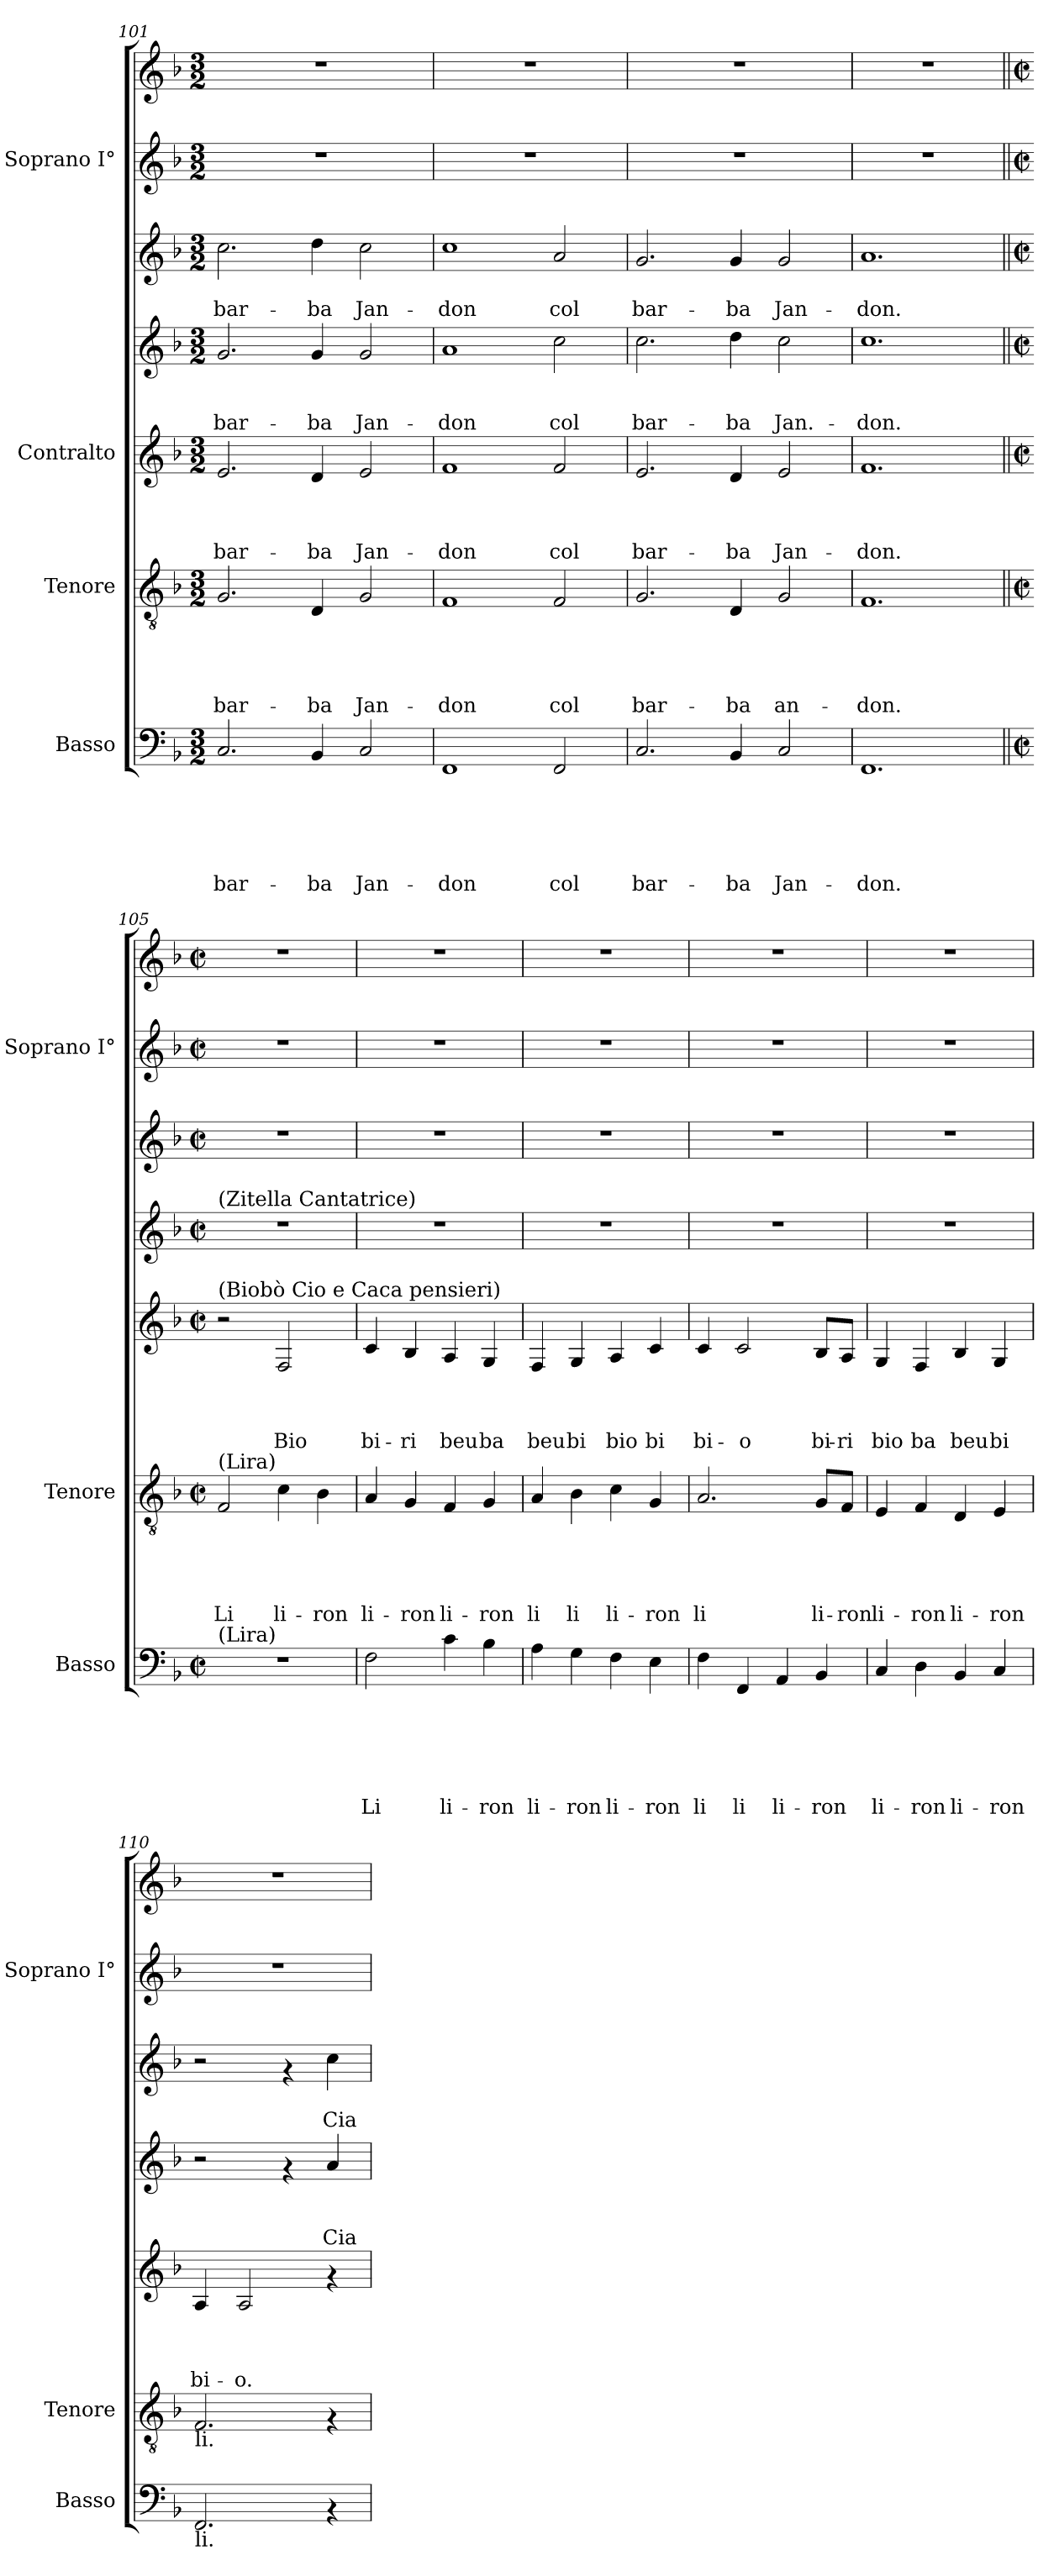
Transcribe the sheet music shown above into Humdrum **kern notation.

**kern	**text	**text	**text	**text	**text	**text	**kern	**text	**text	**text	**text	**text	**kern	**text	**text	**text	**text	**kern	**text	**text	**text	**kern	**text	**text	**kern	**kern
*part6	*part6	*part6	*part6	*part6	*part6	*part6	*part5	*part5	*part5	*part5	*part5	*part5	*part4	*part4	*part4	*part4	*part4	*part3	*part3	*part3	*part3	*part2	*part2	*part2	*part1	*part1
*staff7	*staff7	*staff7	*staff7	*staff7	*staff7	*staff7	*staff6	*staff6	*staff6	*staff6	*staff6	*staff6	*staff5	*staff5	*staff5	*staff5	*staff5	*staff4	*staff4	*staff4	*staff4	*staff3	*staff3	*staff3	*staff2	*staff1
*I"Basso	*	*	*	*	*	*	*I"Tenore	*	*	*	*	*	*I"Contralto	*	*	*	*	*	*	*	*	*	*	*	*I"Soprano I°	*
*I'Basso	*	*	*	*	*	*	*I'Tenore	*	*	*	*	*	*	*	*	*	*	*	*	*	*	*	*	*	*I'Soprano I°	*
*clefF4	*	*	*	*	*	*	*clefGv2	*	*	*	*	*	*clefG2	*	*	*	*	*clefG2	*	*	*	*clefG2	*	*	*clefG2	*clefG2
*k[b-]	*	*	*	*	*	*	*k[b-]	*	*	*	*	*	*k[b-]	*	*	*	*	*k[b-]	*	*	*	*k[b-]	*	*	*k[b-]	*k[b-]
*F:	*	*	*	*	*	*	*F:	*	*	*	*	*	*F:	*	*	*	*	*F:	*	*	*	*F:	*	*	*F:	*F:
*M3/2	*	*	*	*	*	*	*M3/2	*	*	*	*	*	*M3/2	*	*	*	*	*M3/2	*	*	*	*M3/2	*	*	*M3/2	*M3/2
=101	=101	=101	=101	=101	=101	=101	=101	=101	=101	=101	=101	=101	=101	=101	=101	=101	=101	=101	=101	=101	=101	=101	=101	=101	=101	=101
!	!	!	!	!	!	!LO:LY:b	!	!	!	!	!	!LO:LY:b	!	!	!	!	!LO:LY:b	!	!	!	!LO:LY:b	!	!	!LO:LY:b	!	!
2.C/	.	.	.	.	.	bar-	2.G/	.	.	.	.	bar-	2.e/	.	.	.	bar-	2.g/	.	.	bar-	2.cc\	.	bar-	1.r	1.r
!	!	!	!	!	!	!LO:LY:b	!	!	!	!	!	!LO:LY:b	!	!	!	!	!LO:LY:b	!	!	!	!LO:LY:b	!	!	!LO:LY:b	!	!
4BB-/	.	.	.	.	.	-ba	4D/	.	.	.	.	-ba	4d/	.	.	.	-ba	4g/	.	.	-ba	4dd\	.	-ba	.	.
!	!	!	!	!	!	!LO:LY:b	!	!	!	!	!	!LO:LY:b	!	!	!	!	!LO:LY:b	!	!	!	!LO:LY:b	!	!	!LO:LY:b	!	!
2C/	.	.	.	.	.	Jan-	2G/	.	.	.	.	Jan-	2e/	.	.	.	Jan-	2g/	.	.	Jan-	2cc\	.	Jan-	.	.
=102	=102	=102	=102	=102	=102	=102	=102	=102	=102	=102	=102	=102	=102	=102	=102	=102	=102	=102	=102	=102	=102	=102	=102	=102	=102	=102
!	!	!	!	!	!	!LO:LY:b	!	!	!	!	!	!LO:LY:b	!	!	!	!	!LO:LY:b	!	!	!	!LO:LY:b	!	!	!LO:LY:b	!	!
1FF	.	.	.	.	.	-don	1F	.	.	.	.	-don	1f	.	.	.	-don	1a	.	.	-don	1cc	.	-don	1.r	1.r
!	!	!	!	!	!	!LO:LY:b	!	!	!	!	!	!LO:LY:b	!	!	!	!	!LO:LY:b	!	!	!	!LO:LY:b	!	!	!LO:LY:b	!	!
2FF/	.	.	.	.	.	col	2F/	.	.	.	.	col	2f/	.	.	.	col	2cc\	.	.	col	2a/	.	col	.	.
=103	=103	=103	=103	=103	=103	=103	=103	=103	=103	=103	=103	=103	=103	=103	=103	=103	=103	=103	=103	=103	=103	=103	=103	=103	=103	=103
!	!	!	!	!	!	!LO:LY:b	!	!	!	!	!	!LO:LY:b	!	!	!	!	!LO:LY:b	!	!	!	!LO:LY:b	!	!	!LO:LY:b	!	!
2.C/	.	.	.	.	.	bar-	2.G/	.	.	.	.	bar-	2.e/	.	.	.	bar-	2.cc\	.	.	bar-	2.g/	.	bar-	1.r	1.r
!	!	!	!	!	!	!LO:LY:b	!	!	!	!	!	!LO:LY:b	!	!	!	!	!LO:LY:b	!	!	!	!LO:LY:b	!	!	!LO:LY:b	!	!
4BB-/	.	.	.	.	.	-ba	4D/	.	.	.	.	-ba	4d/	.	.	.	-ba	4dd\	.	.	-ba	4g/	.	-ba	.	.
!	!	!	!	!	!	!LO:LY:b	!	!	!	!	!	!LO:LY:b	!	!	!	!	!LO:LY:b	!	!	!	!LO:LY:b	!	!	!LO:LY:b	!	!
2C/	.	.	.	.	.	Jan-	2G/	.	.	.	.	an-	2e/	.	.	.	Jan-	2cc\	.	.	Jan.-	2g/	.	Jan-	.	.
=104	=104	=104	=104	=104	=104	=104	=104	=104	=104	=104	=104	=104	=104	=104	=104	=104	=104	=104	=104	=104	=104	=104	=104	=104	=104	=104
!	!	!	!	!	!	!LO:LY:b	!	!	!	!	!	!LO:LY:b	!	!	!	!	!LO:LY:b	!	!	!	!LO:LY:b	!	!	!LO:LY:b	!	!
1.FF	.	.	.	.	.	-don.	1.F	.	.	.	.	-don.	1.f	.	.	.	-don.	1.cc	.	.	-don.	1.a	.	-don.	1.r	1.r
!!LO:PB:g=z
=105||	=105||	=105||	=105||	=105||	=105||	=105||	=105||	=105||	=105||	=105||	=105||	=105||	=105||	=105||	=105||	=105||	=105||	=105||	=105||	=105||	=105||	=105||	=105||	=105||	=105||	=105||
*M2/2	*	*	*	*	*	*	*M2/2	*	*	*	*	*	*M2/2	*	*	*	*	*M2/2	*	*	*	*M2/2	*	*	*M2/2	*M2/2
*met(c|)	*	*	*	*	*	*	*met(c|)	*	*	*	*	*	*met(c|)	*	*	*	*	*met(c|)	*	*	*	*met(c|)	*	*	*met(c|)	*met(c|)
!	!	!	!	!	!	!	!	!	!	!	!	!	!	!	!	!	!	!LO:TX:a:t=(Zitella Cantatrice)	!	!	!	!	!	!	!	!
!	!	!	!	!	!	!	!	!	!	!	!	!	!LO:TX:a:t=(Biobò Cio e Caca pensieri)	!	!	!	!	!	!	!	!	!	!	!	!	!
!	!	!	!	!	!	!	!LO:TX:a:t=(Lira)	!	!	!	!	!	!	!	!	!	!	!	!	!	!	!	!	!	!	!
!LO:TX:a:t=(Lira)	!	!	!	!	!	!	!	!	!	!	!	!	!	!	!	!	!	!	!	!	!	!	!	!	!	!
!	!	!	!	!	!	!	!	!	!	!	!	!LO:LY:b	!	!	!	!	!	!	!	!	!	!	!	!	!	!
1r	.	.	.	.	.	.	2F/	.	.	.	.	Li	2r	.	.	.	.	1r	.	.	.	1r	.	.	1r	1r
!	!	!	!	!	!	!	!	!	!	!	!	!LO:LY:b	!	!	!	!	!LO:LY:b	!	!	!	!	!	!	!	!	!
.	.	.	.	.	.	.	4c\	.	.	.	.	li-	2F/	.	.	.	Bio	.	.	.	.	.	.	.	.	.
!	!	!	!	!	!	!	!	!	!	!	!	!LO:LY:b	!	!	!	!	!	!	!	!	!	!	!	!	!	!
.	.	.	.	.	.	.	4B-\	.	.	.	.	-ron	.	.	.	.	.	.	.	.	.	.	.	.	.	.
=106	=106	=106	=106	=106	=106	=106	=106	=106	=106	=106	=106	=106	=106	=106	=106	=106	=106	=106	=106	=106	=106	=106	=106	=106	=106	=106
!	!	!	!	!	!	!LO:LY:b	!	!	!	!	!	!LO:LY:b	!	!	!	!	!LO:LY:b	!	!	!	!	!	!	!	!	!
2F\	.	.	.	.	.	Li	4A/	.	.	.	.	li-	4c/	.	.	.	bi-	1r	.	.	.	1r	.	.	1r	1r
!	!	!	!	!	!	!	!	!	!	!	!	!LO:LY:b	!	!	!	!	!LO:LY:b	!	!	!	!	!	!	!	!	!
.	.	.	.	.	.	.	4G/	.	.	.	.	-ron	4B-/	.	.	.	-ri	.	.	.	.	.	.	.	.	.
!	!	!	!	!	!	!LO:LY:b	!	!	!	!	!	!LO:LY:b	!	!	!	!	!LO:LY:b	!	!	!	!	!	!	!	!	!
4c\	.	.	.	.	.	li-	4F/	.	.	.	.	li-	4A/	.	.	.	beu	.	.	.	.	.	.	.	.	.
!	!	!	!	!	!	!LO:LY:b	!	!	!	!	!	!LO:LY:b	!	!	!	!	!LO:LY:b	!	!	!	!	!	!	!	!	!
4B-\	.	.	.	.	.	-ron	4G/	.	.	.	.	-ron	4G/	.	.	.	ba	.	.	.	.	.	.	.	.	.
=107	=107	=107	=107	=107	=107	=107	=107	=107	=107	=107	=107	=107	=107	=107	=107	=107	=107	=107	=107	=107	=107	=107	=107	=107	=107	=107
!	!	!	!	!	!	!LO:LY:b	!	!	!	!	!	!LO:LY:b	!	!	!	!	!LO:LY:b	!	!	!	!	!	!	!	!	!
4A\	.	.	.	.	.	li-	4A/	.	.	.	.	li	4F/	.	.	.	beu	1r	.	.	.	1r	.	.	1r	1r
!	!	!	!	!	!	!LO:LY:b	!	!	!	!	!	!LO:LY:b	!	!	!	!	!LO:LY:b	!	!	!	!	!	!	!	!	!
4G\	.	.	.	.	.	-ron	4B-\	.	.	.	.	li	4G/	.	.	.	bi	.	.	.	.	.	.	.	.	.
!	!	!	!	!	!	!LO:LY:b	!	!	!	!	!	!LO:LY:b	!	!	!	!	!LO:LY:b	!	!	!	!	!	!	!	!	!
4F\	.	.	.	.	.	li-	4c\	.	.	.	.	li-	4A/	.	.	.	bio	.	.	.	.	.	.	.	.	.
!	!	!	!	!	!	!LO:LY:b	!	!	!	!	!	!LO:LY:b	!	!	!	!	!LO:LY:b	!	!	!	!	!	!	!	!	!
4E\	.	.	.	.	.	-ron	4G/	.	.	.	.	-ron	4c/	.	.	.	bi	.	.	.	.	.	.	.	.	.
=108	=108	=108	=108	=108	=108	=108	=108	=108	=108	=108	=108	=108	=108	=108	=108	=108	=108	=108	=108	=108	=108	=108	=108	=108	=108	=108
!	!	!	!	!	!	!LO:LY:b	!	!	!	!	!	!LO:LY:b	!	!	!	!	!LO:LY:b	!	!	!	!	!	!	!	!	!
4F\	.	.	.	.	.	li	2.A/	.	.	.	.	li	4c/	.	.	.	bi-	1r	.	.	.	1r	.	.	1r	1r
!	!	!	!	!	!	!LO:LY:b	!	!	!	!	!	!	!	!	!	!	!LO:LY:b	!	!	!	!	!	!	!	!	!
4FF/	.	.	.	.	.	li	.	.	.	.	.	.	2c/	.	.	.	-o	.	.	.	.	.	.	.	.	.
!	!	!	!	!	!	!LO:LY:b	!	!	!	!	!	!	!	!	!	!	!	!	!	!	!	!	!	!	!	!
4AA/	.	.	.	.	.	li-	.	.	.	.	.	.	.	.	.	.	.	.	.	.	.	.	.	.	.	.
!	!	!	!	!	!	!LO:LY:b	!	!	!	!	!	!LO:LY:b	!	!	!	!	!LO:LY:b	!	!	!	!	!	!	!	!	!
4BB-/	.	.	.	.	.	-ron	8G/L	.	.	.	.	li-	8B-/L	.	.	.	bi-	.	.	.	.	.	.	.	.	.
!	!	!	!	!	!	!	!	!	!	!	!	!LO:LY:b	!	!	!	!	!LO:LY:b	!	!	!	!	!	!	!	!	!
.	.	.	.	.	.	.	8F/J	.	.	.	.	-ron	8A/J	.	.	.	-ri	.	.	.	.	.	.	.	.	.
=109	=109	=109	=109	=109	=109	=109	=109	=109	=109	=109	=109	=109	=109	=109	=109	=109	=109	=109	=109	=109	=109	=109	=109	=109	=109	=109
!	!	!	!	!	!	!LO:LY:b	!	!	!	!	!	!LO:LY:b	!	!	!	!	!LO:LY:b	!	!	!	!	!	!	!	!	!
4C/	.	.	.	.	.	li-	4E/	.	.	.	.	li-	4G/	.	.	.	bio	1r	.	.	.	1r	.	.	1r	1r
!	!	!	!	!	!	!LO:LY:b	!	!	!	!	!	!LO:LY:b	!	!	!	!	!LO:LY:b	!	!	!	!	!	!	!	!	!
4D\	.	.	.	.	.	-ron	4F/	.	.	.	.	-ron	4F/	.	.	.	ba	.	.	.	.	.	.	.	.	.
!	!	!	!	!	!	!LO:LY:b	!	!	!	!	!	!LO:LY:b	!	!	!	!	!LO:LY:b	!	!	!	!	!	!	!	!	!
4BB-/	.	.	.	.	.	li-	4D/	.	.	.	.	li-	4B-/	.	.	.	beu	.	.	.	.	.	.	.	.	.
!	!	!	!	!	!	!LO:LY:b	!	!	!	!	!	!LO:LY:b	!	!	!	!	!LO:LY:b	!	!	!	!	!	!	!	!	!
4C/	.	.	.	.	.	-ron	4E/	.	.	.	.	-ron	4G/	.	.	.	bi	.	.	.	.	.	.	.	.	.
!!LO:LB:g=z
=110	=110	=110	=110	=110	=110	=110	=110	=110	=110	=110	=110	=110	=110	=110	=110	=110	=110	=110	=110	=110	=110	=110	=110	=110	=110	=110
!	!	!	!	!	!	!	!LO:TX:b:t=li.	!	!	!	!	!	!	!	!	!	!	!	!	!	!	!	!	!	!	!
!LO:TX:b:t=li.	!	!	!	!	!	!	!	!	!	!	!	!	!	!	!	!	!	!	!	!	!	!	!	!	!	!
!	!	!	!	!	!	!	!	!	!	!	!	!	!	!	!	!	!LO:LY:b	!	!	!	!	!	!	!	!	!
2.FF/	.	.	.	.	.	.	2.F/	.	.	.	.	.	4A/	.	.	.	bi-	2r	.	.	.	2r	.	.	1r	1r
!	!	!	!	!	!	!	!	!	!	!	!	!	!	!	!	!	!LO:LY:b	!	!	!	!	!	!	!	!	!
.	.	.	.	.	.	.	.	.	.	.	.	.	2A/	.	.	.	-o.	.	.	.	.	.	.	.	.	.
.	.	.	.	.	.	.	.	.	.	.	.	.	.	.	.	.	.	4rf	.	.	.	4rf	.	.	.	.
!	!	!	!	!	!	!	!	!	!	!	!	!	!	!	!	!	!	!	!	!	!LO:LY:b	!	!	!LO:LY:b	!	!
4rAA	.	.	.	.	.	.	4rF	.	.	.	.	.	4rf	.	.	.	.	4a/	.	.	Cia-	4cc\	.	Cia-	.	.
=	=	=	=	=	=	=	=	=	=	=	=	=	=	=	=	=	=	=	=	=	=	=	=	=	=	=
*-	*-	*-	*-	*-	*-	*-	*-	*-	*-	*-	*-	*-	*-	*-	*-	*-	*-	*-	*-	*-	*-	*-	*-	*-	*-	*-
